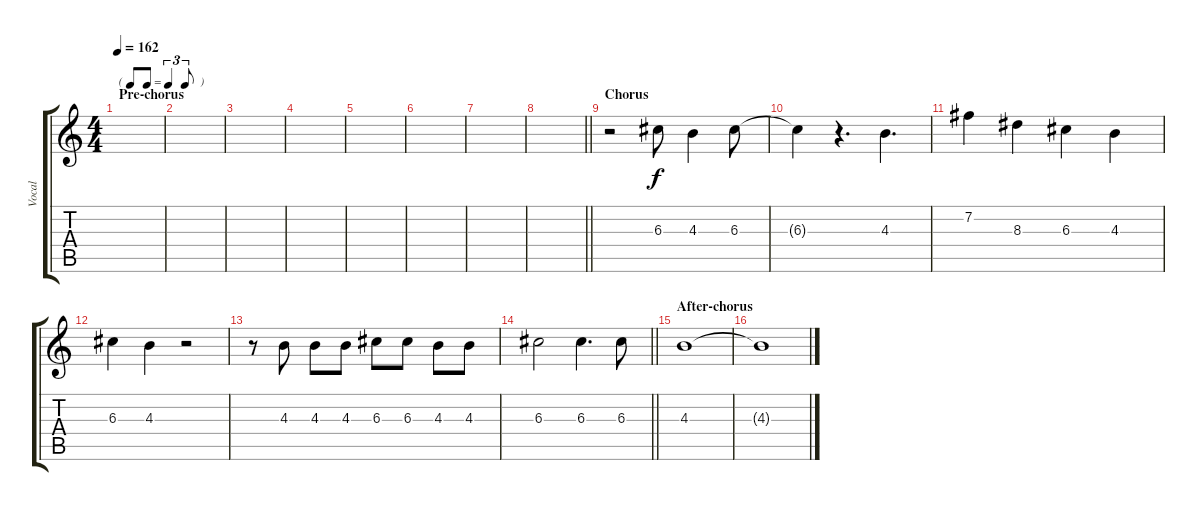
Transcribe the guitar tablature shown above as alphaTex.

\track ("Vocal" "Vocal") {instrument acousticguitarsteel}
\staff {score tabs}
\tuning (E4 B3 G3 D3 A2 E2) {hide}
\ts (4 4)
\tf triplet8th
\section ("" "Pre-chorus")
\tempo 162
\clef g2
\ks c
|
|
|
|
|
|
|
\barLineRight lightlight
|
\section ("" "Chorus")
r.2 6.3.8 4.3.4 6.3.8 |
6.3{t}.4 r.4{d} 4.3.4{d} |
7.2.4 8.3.4 6.3.4 4.3.4 |
6.3.4 4.3.4 r.2 |
r.8 4.3.8 4.3.8 4.3.8 6.3.8 6.3.8 4.3.8 4.3.8 |
\barLineRight lightlight
6.3.2 6.3.4{d} 6.3.8 |
\section ("" "After-chorus")
4.3.1 |
4.3{t}.1
